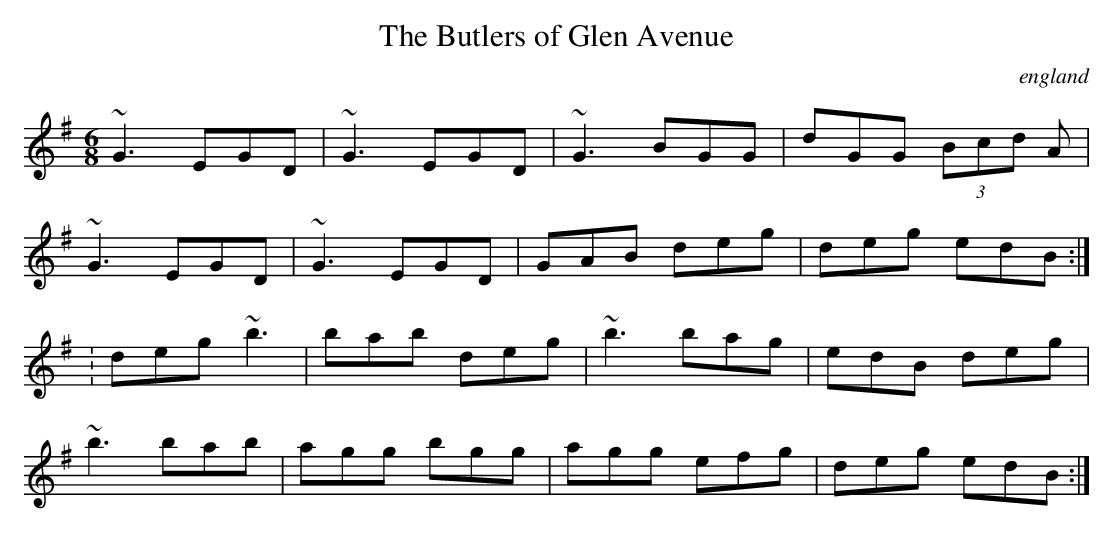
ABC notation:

X:1
T:Butlers of Glen Avenue, The
O:england
M:6/8
L:1/8
K:G
~G3 EGD|~G3 EGD|~G3 BGG|dGG (3Bcd A|
~G3 EGD|~G3 EGD|GAB deg|deg edB:|
:deg ~b3|bab deg|~b3 bag|edB deg|
~b3 bab|agg bgg|agg efg|deg edB:|
